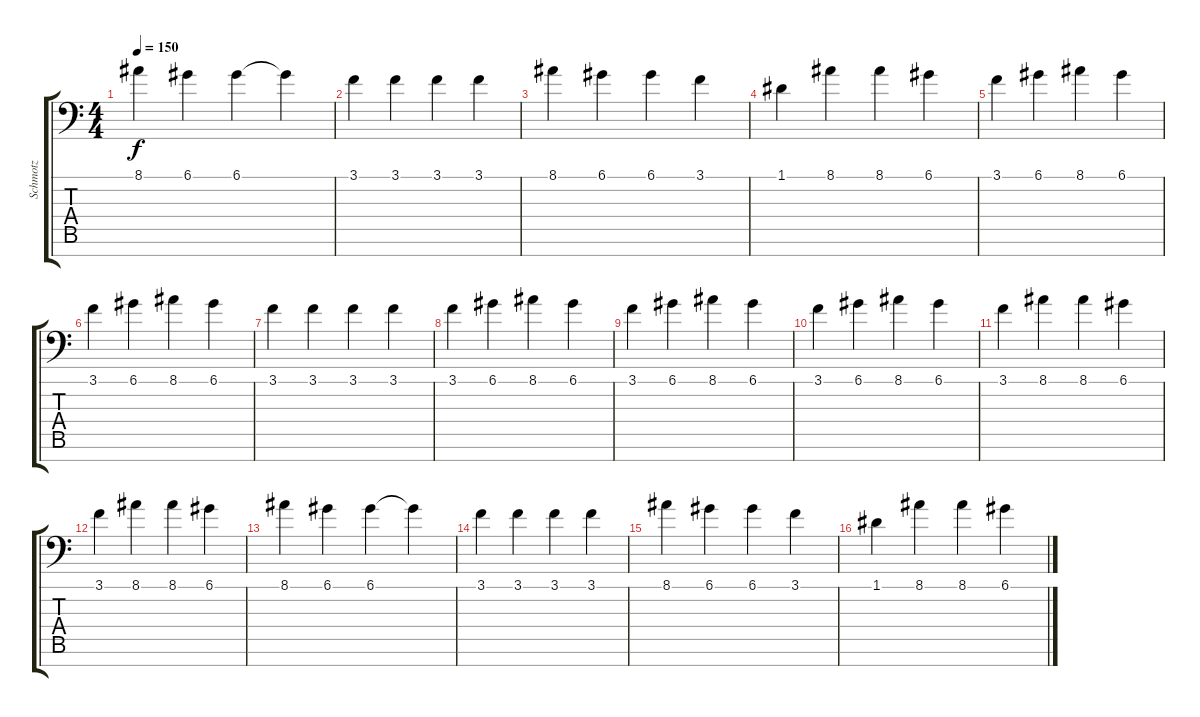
\track ("Schmotz" "Schmotz") {instrument acousticgrandpiano}
\staff {score tabs}
\tuning (D4 A3 F3 C3 G2 D2 A1) {hide}
\ts (4 4)
\tempo 150
\clef f4
\ks c
8.1.4{dy f} 6.1.4 6.1.4 6.1{t}.4 |
3.1.4 3.1.4 3.1.4 3.1.4 |
8.1.4 6.1.4 6.1.4 3.1.4 |
1.1.4 8.1.4 8.1.4 6.1.4 |
3.1.4 6.1.4 8.1.4 6.1.4 |
3.1.4 6.1.4 8.1.4 6.1.4 |
3.1.4 3.1.4 3.1.4 3.1.4 |
3.1.4 6.1.4 8.1.4 6.1.4 |
3.1.4 6.1.4 8.1.4 6.1.4 |
3.1.4 6.1.4 8.1.4 6.1.4 |
3.1.4 8.1.4 8.1.4 6.1.4 |
3.1.4 8.1.4 8.1.4 6.1.4 |
8.1.4 6.1.4 6.1.4 6.1{t}.4 |
3.1.4 3.1.4 3.1.4 3.1.4 |
8.1.4 6.1.4 6.1.4 3.1.4 |
1.1.4 8.1.4 8.1.4 6.1.4
